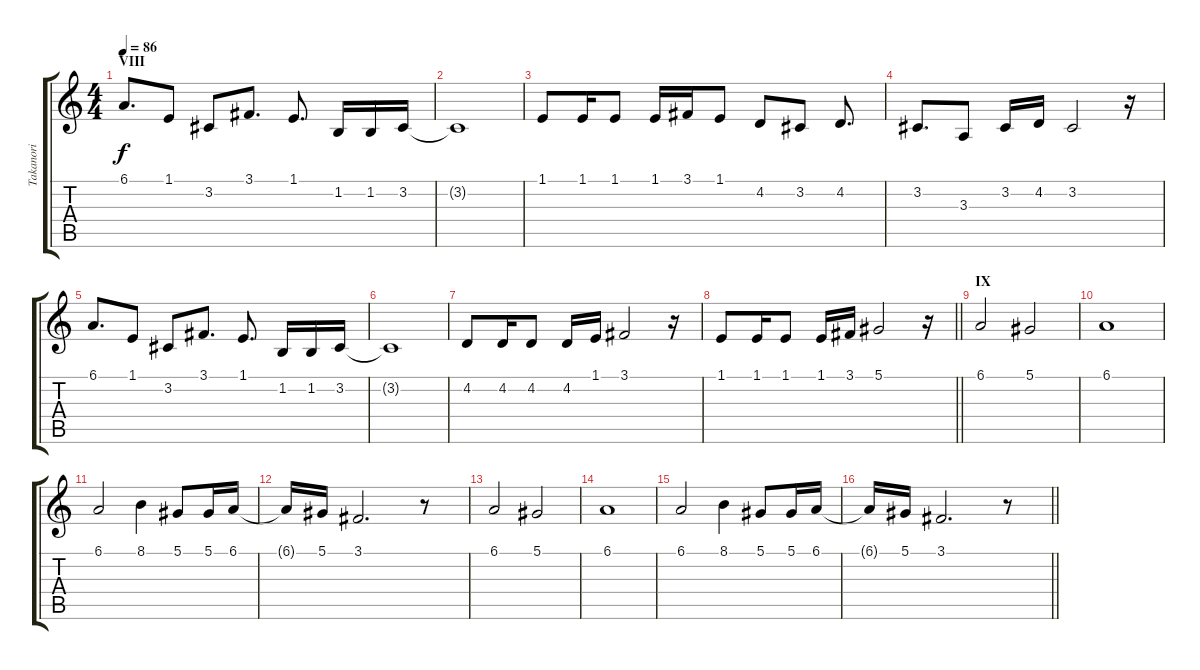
\track ("Takanori" "Takanori") {instrument flute}
\staff {score tabs}
\tuning (Eb4 Bb3 Gb3 Db3 Ab2 Eb2) {hide}
\ts (4 4)
\section ("" "VIII")
\tempo 86
\clef g2
\ks c
6.1.8{d dy f} 1.1.8 3.2.8 3.1.8{d} 1.1.8{d} 1.2.16 1.2.16 3.2.16 |
3.2{t}.1 |
1.1.8 1.1.16 1.1.8 1.1.16 3.1.16 1.1.8 4.2.8 3.2.8 4.2.8{d} |
3.2.8{d} 3.3.8 3.2.16 4.2.16 3.2.2 r.16 |
6.1.8{d} 1.1.8 3.2.8 3.1.8{d} 1.1.8{d} 1.2.16 1.2.16 3.2.16 |
3.2{t}.1 |
4.2.8 4.2.16 4.2.8 4.2.16 1.1.16 3.1.2 r.16 |
\barLineRight lightlight
1.1.8 1.1.16 1.1.8 1.1.16 3.1.16 5.1.2 r.16 |
\section ("" "IX")
6.1.2 5.1.2 |
6.1.1 |
6.1.2 8.1.4 5.1.8 5.1.16 6.1.16 |
6.1{t}.16 5.1.16 3.1.2{d} r.8 |
6.1.2 5.1.2 |
6.1.1 |
6.1.2 8.1.4 5.1.8 5.1.16 6.1.16 |
\barLineRight lightlight
6.1{t}.16 5.1.16 3.1.2{d} r.8
